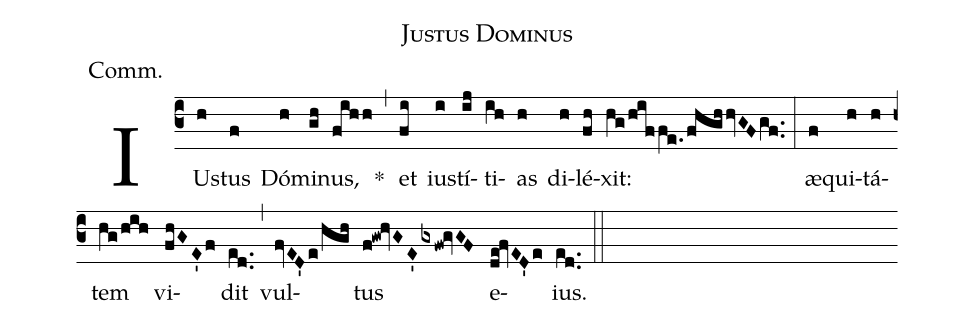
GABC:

name:Justus Dominus;
annotation:Comm.;
mode:5;
office-part:Communion;
%%
(c3) IUs(h)tus(f) Dó(h)mi(gh)nus,(fihh) *(,) et(fi) iu(i)stí(ij)ti(ih)as(h) di(h)lé(fh)xit:(hg/hiffe./fhghhvGFgf..) (:) æ(f)qui(h)tá(h)tem(hg/hih) vi(fhGE'f)dit(ed..) (,) vul(fvED'e/hgh)tus(f!gw!hvGE'gxfw!gvGF) e(de!fvED'e)ius.(ed..) (::)
